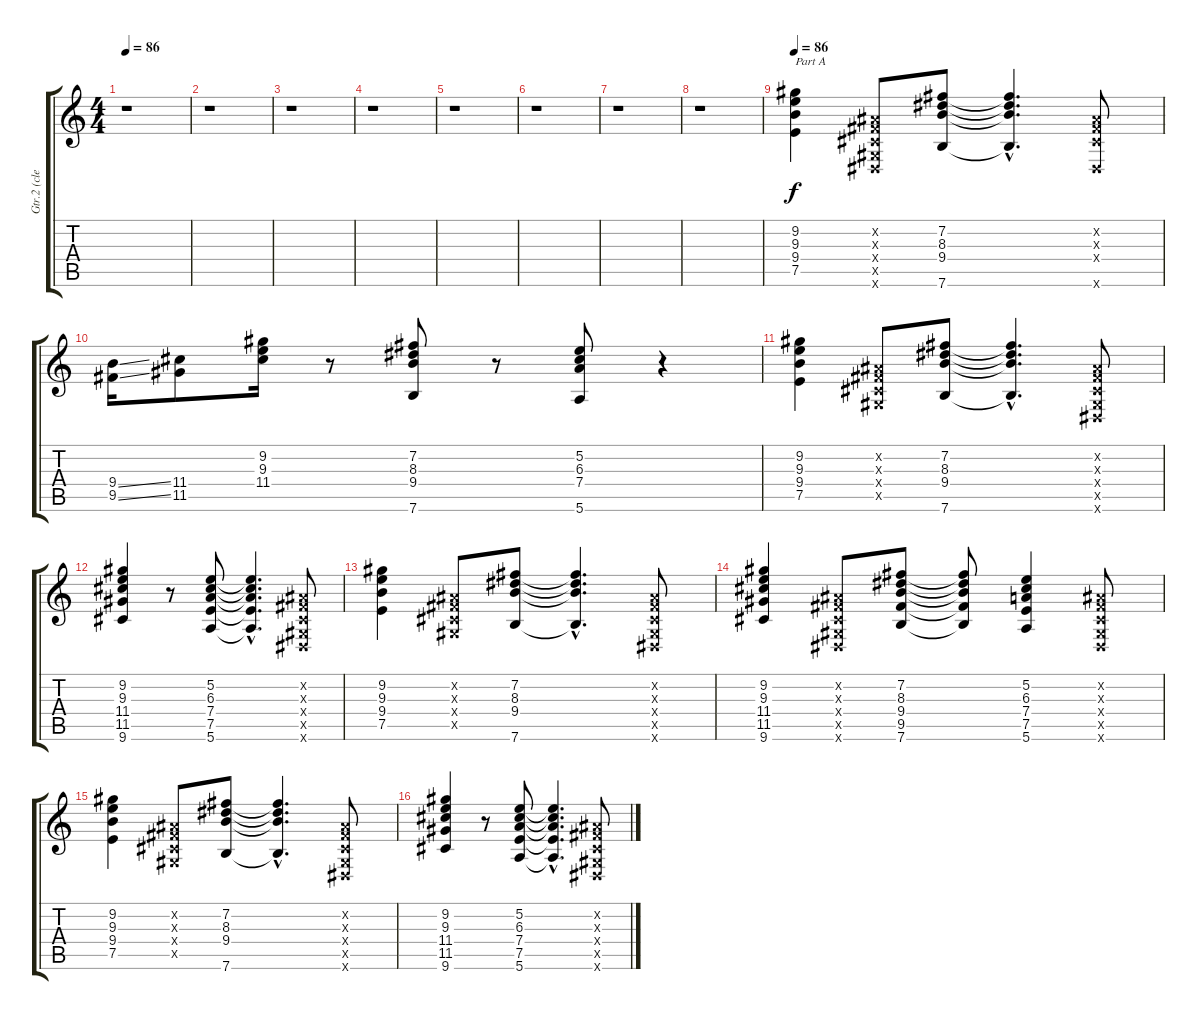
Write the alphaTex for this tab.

\track ("Gtr.2 (clean)" "Gtr.2 (cle") {instrument electricguitarclean}
\staff {score tabs}
\tuning (E4 B3 G3 D3 A2 E2) {hide}
\ts (4 4)
\tempo 86
\tempo 68
\tempo 86
\clef g2
\ks c
r.1{dy f instrument electricguitarclean} |
r.1 |
r.1 |
r.1 |
r.1 |
r.1 |
r.1 |
r.1 |
\tempo 86
(9.2 9.3 9.4 7.5).4{txt "Part A"} (-1.2{x} -1.3{x} -1.4{x} -1.5{x} -1.6{x}).8 (7.2 8.3 9.4 7.6).8 (7.2{hac t} 8.3{hac t} 9.4{hac t} 7.6{hac t}).4{d} (-1.2{x} -1.3{x} -1.4{x} -1.6{x}).8 |
(9.4{ss} 9.5{ss}).16 (11.4 11.5).8 (9.2 9.3 11.4).16 r.8 (7.2 8.3 9.4 7.6).8 r.8 (5.2 6.3 7.4 5.6).8 r.4 |
(9.2 9.3 9.4 7.5).4 (-1.2{x} -1.3{x} -1.4{x} -1.5{x}).8 (7.2 8.3 9.4 7.6).8 (7.2{hac t} 8.3{hac t} 9.4{hac t} 7.6{hac t}).4{d} (-1.2{x} -1.3{x} -1.4{x} -1.5{x} -1.6{x}).8 |
(9.2 9.3 11.4 11.5 9.6).4 r.8 (5.2 6.3 7.4 7.5 5.6).8 (5.2{hac t} 6.3{hac t} 7.4{hac t} 7.5{hac t} 5.6{hac t}).4{d} (-1.2{x} -1.3{x} -1.4{x} -1.5{x} -1.6{x}).8 |
(9.2 9.3 9.4 7.5).4 (-1.2{x} -1.3{x} -1.4{x} -1.5{x}).8 (7.2 8.3 9.4 7.6).8 (7.2{hac t} 8.3{hac t} 9.4{hac t} 7.6{hac t}).4{d} (-1.2{x} -1.3{x} -1.4{x} -1.5{x} -1.6{x}).8 |
(9.2 9.3 11.4 11.5 9.6).4 (-1.2{x} -1.3{x} -1.4{x} -1.5{x} -1.6{x}).8 (7.2 8.3 9.4 9.5 7.6).8 (7.2{t} 8.3{t} 9.4{t} 9.5{t} 7.6{t}).8 (5.2 6.3 7.4 7.5 5.6).4 (-1.2{x} -1.3{x} -1.4{x} -1.5{x} -1.6{x}).8 |
(9.2 9.3 9.4 7.5).4 (-1.2{x} -1.3{x} -1.4{x} -1.5{x}).8 (7.2 8.3 9.4 7.6).8 (7.2{hac t} 8.3{hac t} 9.4{hac t} 7.6{hac t}).4{d} (-1.2{x} -1.3{x} -1.4{x} -1.5{x} -1.6{x}).8 |
(9.2 9.3 11.4 11.5 9.6).4 r.8 (5.2 6.3 7.4 7.5 5.6).8 (5.2{hac t} 6.3{hac t} 7.4{hac t} 7.5{hac t} 5.6{hac t}).4{d} (-1.2{x} -1.3{x} -1.4{x} -1.5{x} -1.6{x}).8
